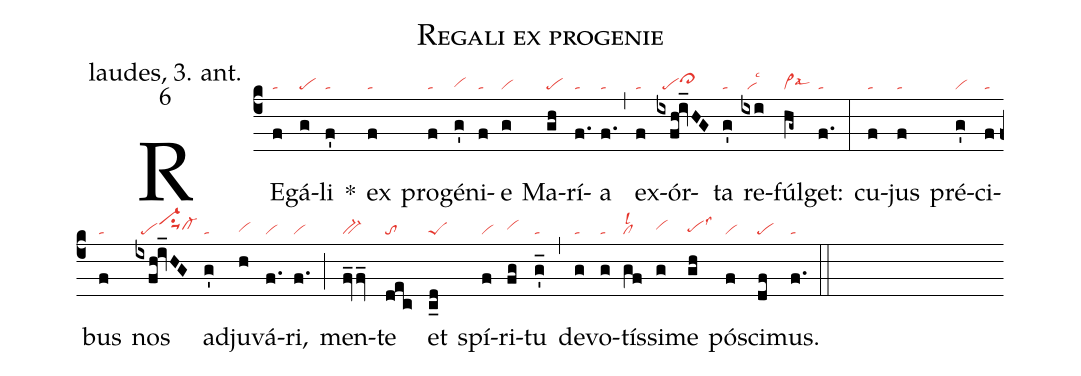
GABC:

name: Regali ex progenie;
office-part: laudes, 3. ant.;
mode: 6;
nabc-lines: 1;
%%
(c4)
RE(f|ta)gá(g|pe)li(f'|ta) *()
ex(f|ta) pro(f|ta)gé(g'|vihg)ni(f|ta)e(g|vi) Ma(gh|pe)rí(f.|ta)a(f.|ta) (,)
ex(f|ta)ór(ixfh!iv_HG|//pecl>hi)ta(g'|ta) re(ixi|//vilsc3)fúl(hg~|vi>lsal6)get:(f.|ta) (:)
cu(f|ta)jus(f|ta) pré(g'|vi)ci(f|ta)bus(f|ta) nos(ixfh!iv_HG|//pevi-hjsu1suu1cl-hh) ad(g'|ta)ju(h|vihg)vá(f.|vi)ri,(f.|vi) (;)
men(fv_fv_|bv-)te(dec|to) et(c_d|peS) spí(f|vi)ri(fg|vihh)tu(g_'|ta) (,)
de(g|ta)vo(g|ta)tís(gf|cllsl2)si(g|vihh)me(gh|pehglss3) pós(f|vi)ci(df|pe)mus.(f.|ta) (::)
